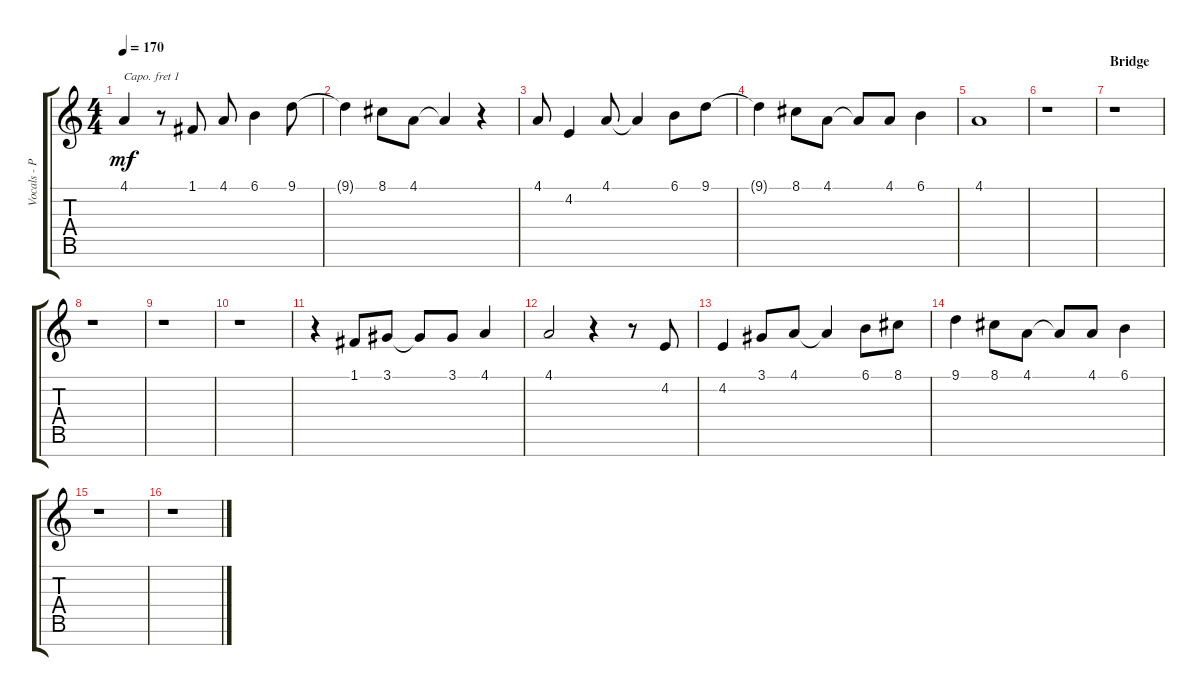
\track ("Vocals - Pierre Bouvier" "Vocals - P") {instrument synthbrass2}
\staff {score tabs}
\capo 1
\tuning (E4 B3 G3 D3 A2 E2 B1) {hide}
\ts (4 4)
\tempo 170
\clef g2
\ks c
4.1.4{dy mf} r.8 1.1.8 4.1.8 6.1.4 9.1.8 |
9.1{t}.4 8.1.8 4.1.8 4.1{t}.4 r.4 |
4.1.8 4.2.4 4.1.8 4.1{t}.4 6.1.8 9.1.8 |
9.1{t}.4 8.1.8 4.1.8 4.1{t}.8 4.1.8 6.1.4 |
4.1.1 |
r.1 |
\section ("" "Bridge")
r.1 |
r.1 |
r.1 |
r.1 |
r.4 1.1.8 3.1.8 3.1{t}.8 3.1.8 4.1.4 |
4.1.2 r.4 r.8 4.2.8 |
4.2.4 3.1.8 4.1.8 4.1{t}.4 6.1.8 8.1.8 |
9.1.4 8.1.8 4.1.8 4.1{t}.8 4.1.8 6.1.4 |
r.1 |
r.1
